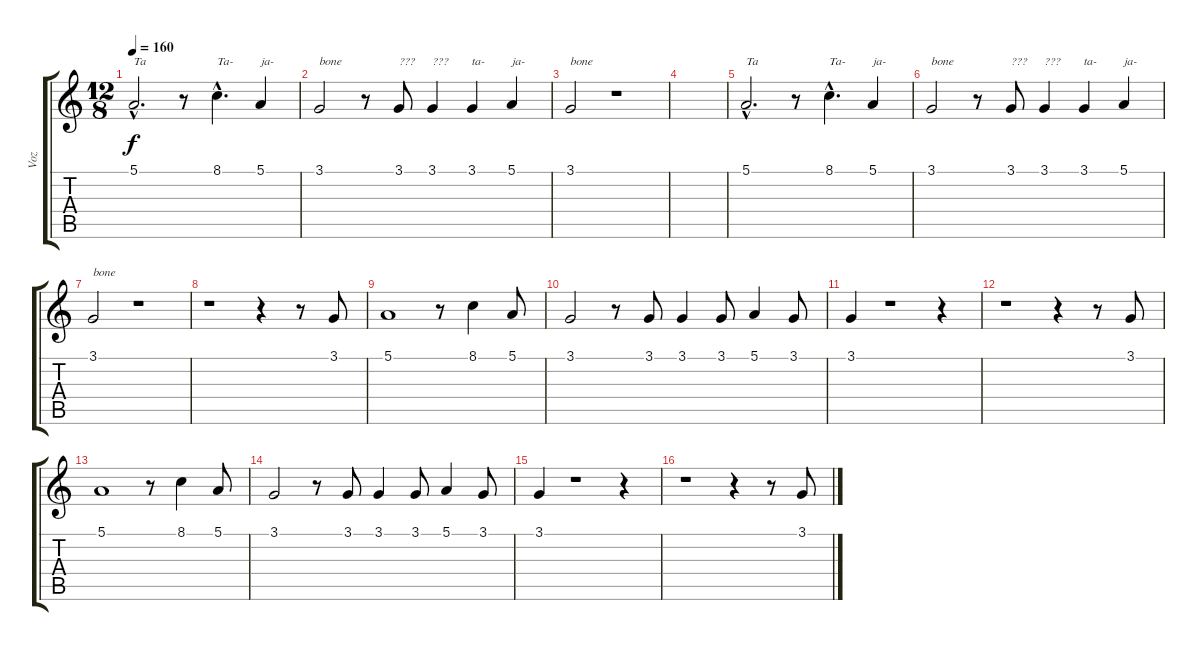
\track ("Voz" "Voz") {instrument mutedtrumpet}
\staff {score tabs}
\tuning (E4 B3 G3 D3 A2 E2) {hide}
\ts (12 8)
\tempo 160
\clef g2
\ks c
5.1{hac}.2{d txt "Ta" dy f} r.8 8.1{hac}.4{d txt "Ta-"} 5.1.4{txt "ja-"} |
3.1.2{txt "bone"} r.8 3.1.8{txt "???"} 3.1.4{txt "???"} 3.1.4{txt "ta-"} 5.1.4{txt "ja-"} |
3.1.2{txt "bone"} r.1 |
|
5.1{hac}.2{d txt "Ta"} r.8 8.1{hac}.4{d txt "Ta-"} 5.1.4{txt "ja-"} |
3.1.2{txt "bone"} r.8 3.1.8{txt "???"} 3.1.4{txt "???"} 3.1.4{txt "ta-"} 5.1.4{txt "ja-"} |
3.1.2{txt "bone"} r.1 |
r.1 r.4 r.8 3.1.8 |
5.1.1 r.8 8.1.4 5.1.8 |
3.1.2 r.8 3.1.8 3.1.4 3.1.8 5.1.4 3.1.8 |
3.1.4 r.1 r.4 |
r.1 r.4 r.8 3.1.8 |
5.1.1 r.8 8.1.4 5.1.8 |
3.1.2 r.8 3.1.8 3.1.4 3.1.8 5.1.4 3.1.8 |
3.1.4 r.1 r.4 |
r.1 r.4 r.8 3.1.8
